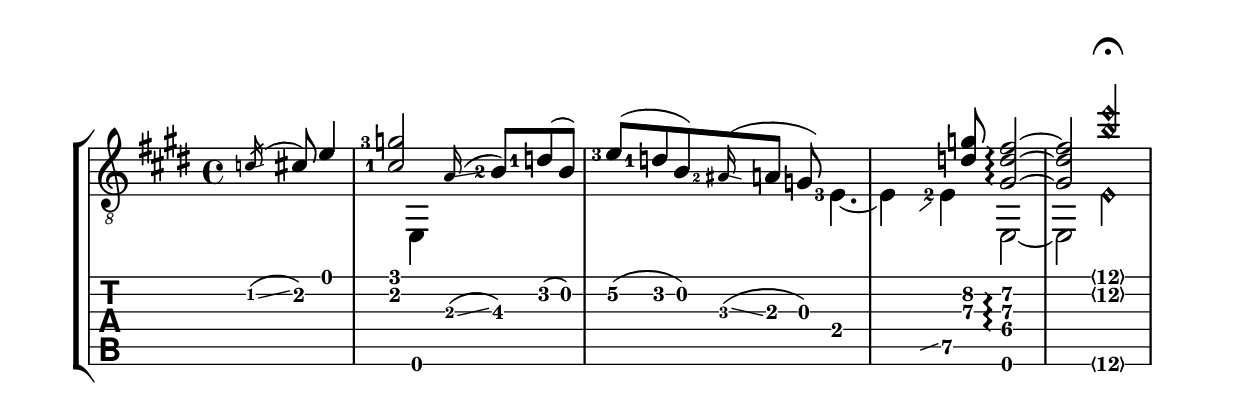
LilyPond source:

\version "2.15.10"

#(set-global-staff-size 22.45)

#(define (glissando::calc-extra-dy grob)
   (let* ((original (ly:grob-original grob))
          (left-bound (ly:spanner-bound original LEFT))
          (right-bound (ly:spanner-bound original RIGHT))
          (left-pitch (ly:event-property (event-cause left-bound) 'pitch))
          (right-pitch (ly:event-property (event-cause right-bound) 'pitch)))

     (if (and (= (ly:pitch-octave left-pitch) (ly:pitch-octave right-pitch))
              (= (ly:pitch-notename left-pitch) (ly:pitch-notename right-pitch)))
         (- (ly:pitch-alteration right-pitch) (ly:pitch-alteration left-pitch))
         0 )))

% Hide fret number: useful to draw slide into/from a casual point of
% the fretboard.
hideFretNumber = {
  \once \override TabNoteHead #'transparent = ##t
  \once \override TabNoteHead #'whiteout = ##f
  \once \override NoteHead #'transparent = ##t
  \once \override Stem #'transparent = ##t
  \once \override Flag #'transparent = ##t
  \once \override NoteHead #'no-ledgers = ##t
}

\paper {
  indent= #0
  line-width= #180
}

upper= \relative c' {
  \time 4/4
  \key e \major
  \set Staff.midiInstrument = #"acoustic guitar (steel)"
  \set fingeringOrientations = #'(left)

  \partial 4. \acciaccatura c16 \glissando cis8 e4
  < cis-1 g'-3 >2 s8 \grace a16 ( \glissando < b-2 >8\3 ) < d-1 > ( b )
  < e-3 >\2 ( <d-1> b ) \grace < ais-2 >16 ( \glissando a8 g ) s4.
  s4. < d'\3 g\2 >8 < gis,\4  d'\3 fis\2 >2\arpeggio ~
  < gis\4 d'\3 fis\2 >2 < b'\2\harmonic e\harmonic >2\fermata
}

lower= \relative c {
  \set fingeringOrientations = #'(left)

  \partial 4. s4.
  s4 e,4 s2
  s2 s8 < e'-3 >4. ~
  e4 \hideFretNumber \grace { b8 \glissando s4 } < e-2 >4\5 e,2 ~
  e2 < e'\6\harmonic >
}

\score {
  \new StaffGroup <<
    \new Staff = "guitar" <<
      \context Voice = "upper guitar" {
        \clef "G_8" \voiceOne
        \override Glissando #'gap = #0.5
        \override Glissando #'extra-offset = #'(-0.5 . 0)
        \override Glissando #'springs-and-rods = #ly:spanner::set-spacing-rods
        \override Glissando #'minimum-length = #4
        \override Glissando #'extra-dy = #glissando::calc-extra-dy
        \upper
      }
      \context Voice = "lower guitar" {
        \clef "G_8" \voiceTwo
        \override Glissando #'bound-details #'right #'padding = #1
        \override Glissando #'bound-details #'left #'padding = #0.2
        \lower
      }
    >>
    \new TabStaff = "tab" <<
      \context TabVoice = "upper tab" { \clef "moderntab" \voiceOne \upper }
      \context TabVoice = "lower tab" { \clef "moderntab" \voiceTwo \lower }
    >>
  >>

  \layout {
    \context {
      \Staff
      \override StringNumber #'transparent = ##t
    }
    \context {
      \TabStaff
      \revert Arpeggio #'stencil
    }
  }
}
